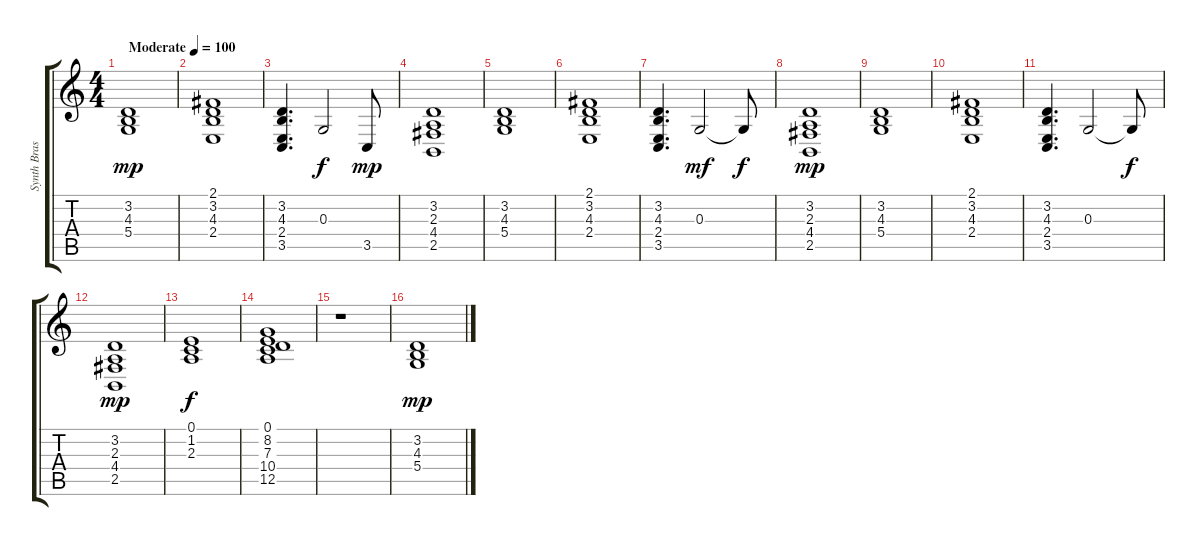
\track ("Synth Brass" "Synth Bras") {instrument synthstrings1}
\staff {score tabs}
\tuning (E4 B3 G3 D3 A2 E2) {hide}
\ts (4 4)
\tempo (100 "Moderate")
\clef g2
\ks c
(3.2 4.3 5.4).1{dy mp instrument synthstrings1} |
(2.1 3.2 4.3 2.4).1 |
(3.2 4.3 2.4 3.5).4{d} 0.3.2{dy f} 3.5.8{dy mp} |
(3.2 2.3 4.4 2.5).1 |
(3.2 4.3 5.4).1 |
(2.1 3.2 4.3 2.4).1 |
(3.2 4.3 2.4 3.5).4{d} 0.3.2{dy mf} 0.3{t}.8{dy f} |
(3.2 2.3 4.4 2.5).1{dy mp} |
(3.2 4.3 5.4).1 |
(2.1 3.2 4.3 2.4).1 |
(3.2 4.3 2.4 3.5).4{d} 0.3.2 0.3{t}.8{dy f} |
(3.2 2.3 4.4 2.5).1{dy mp} |
(0.1 1.2 2.3).1{dy f} |
(0.1 8.2 7.3 10.4 12.5).1{volume 16} |
r.1 |
(3.2 4.3 5.4).1{dy mp volume 16}
